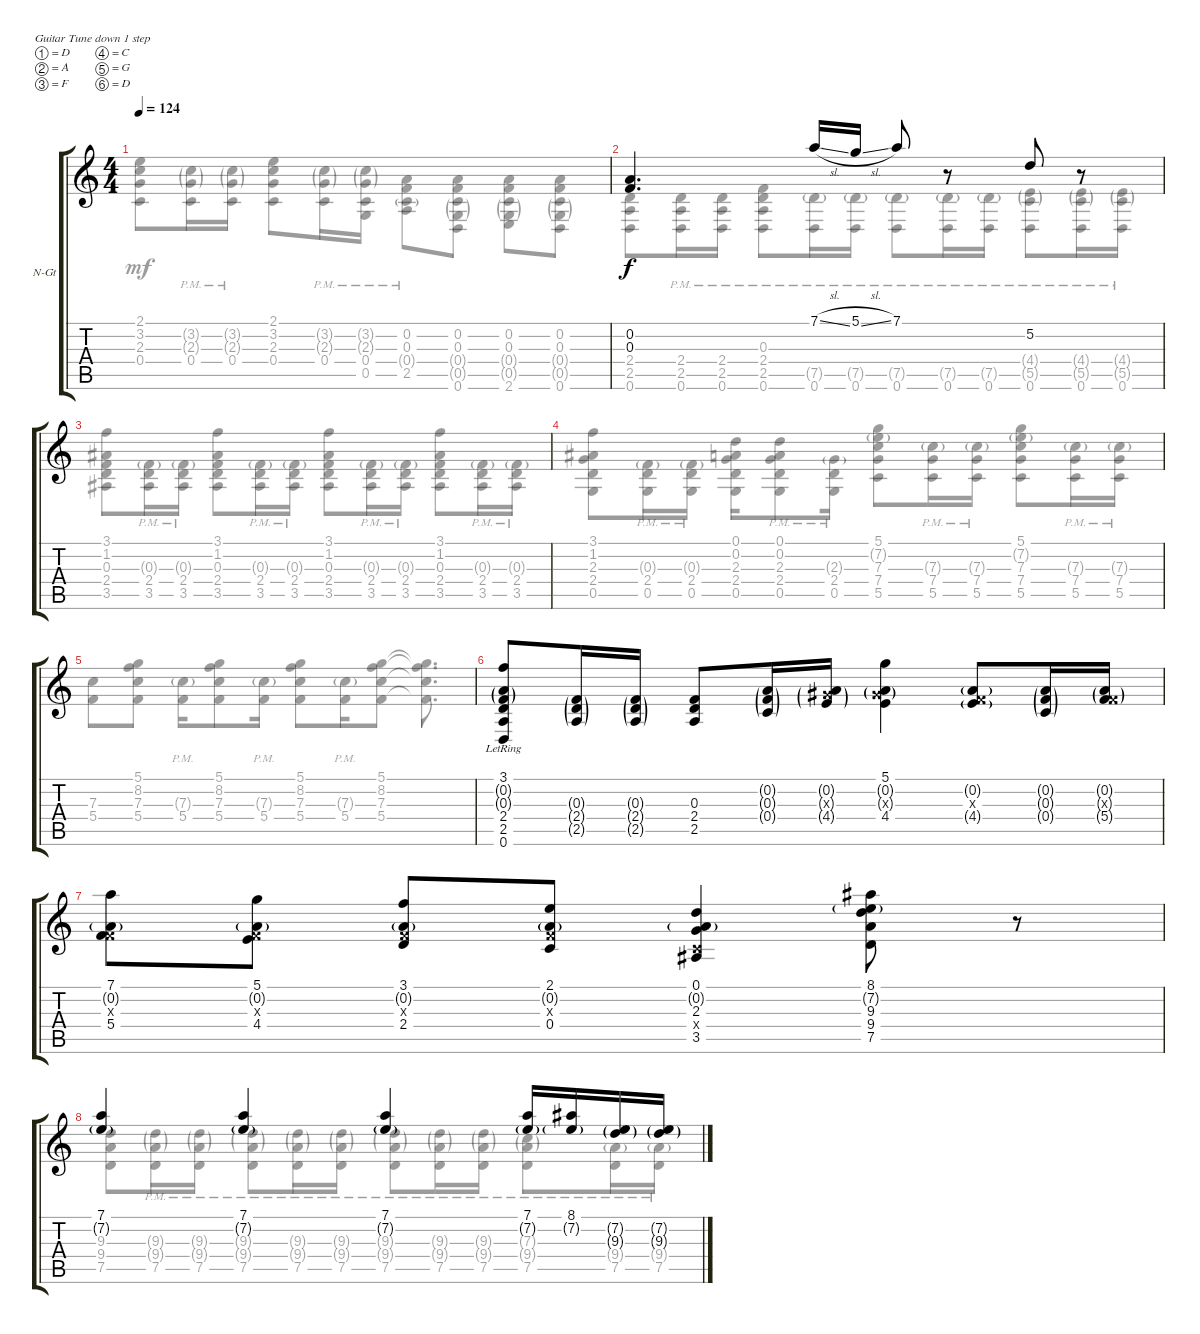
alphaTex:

\defaultSystemsLayout 4
\bracketExtendMode groupsimilarinstruments
\firstSystemTrackNameOrientation horizontal
\otherSystemsTrackNameOrientation horizontal
\track ("Nylon Guitar" "N-Gt") {instrument acousticguitarnylon}
\staff {score tabs}
\tuning (D4 A3 F3 C3 G2 D2)
\voice
\ts (4 4)
\tempo 124
\clef g2
\scale
0.511538
\ks c
|
\scale
0.559935 (0.3 0.2).4{d} 7.1{sl}.16 5.1{sl}.16 7.1.8 r.8 5.2.8 r.8 |
\scale
0.439876 |
\scale
0.564883 |
\scale
0.435794 |
\scale
0.576641 (3.1{lr} 0.2{g lr} 0.3{g lr} 2.4{lr} 2.5{lr} 0.6{lr}).8 (2.5{g} 2.4{g} 0.3{g}).16 (0.3{g} 2.4{g} 2.5{g}).16 (0.3 2.4 2.5).8 (0.2{g} 0.3{g} 0.4{g}).16 (3.3{g x} 0.2{g} 4.4{g}).16 (5.1 0.2{g} 3.3{g x} 4.4).4 (4.4{g} 0.3{x} 0.2{g}).8 (0.4{g} 0.3{g} 0.2{g}).16 (5.4{g} 0.2{g} 0.3{g x}).16 |
(7.1 0.2{g} 0.3{x} 5.4).8 (5.1 0.2{g} 0.3{x} 4.4).8 (3.1 0.2{g} 0.3{x} 2.4).8 (2.1 0.2{g} 0.3{x} 0.4).8 (0.1 0.2{g} 3.5 2.3 0.4{x}).4 (8.1 7.2{g} 9.3 7.5 9.4).8 r.8 |
\scale
0.541086 (7.1 7.2{g}).4 (7.1 7.2{g}).4 (7.1 7.2{g}).4 (7.1 7.2{g}).16 (8.1 7.2{g}).16 (7.2{g} 9.3{g}).16 (7.2{g} 9.3{g}).16
\voice
\clef g2
\ottava regular
\simile none
\scale
0.511538
\ks c
(0.4 2.3 3.2 2.1).8{dy mf} (0.4{pm} 2.3{g pm} 3.2{g}).16 (0.4{pm} 2.3{g pm} 3.2{g}).16 (0.4 2.3 3.2 2.1).8 (0.4{pm} 2.3{g pm} 3.2{g}).16 (0.4{pm} 2.3{g pm} 3.2{g} 0.5).16 (0.4{g pm} 2.5 0.3 0.2).8 (0.6 0.2 0.3 0.5{g} 0.4{g}).8 (2.6 0.2 0.3 0.5{g} 0.4{g}).8 (0.6 0.5{g} 0.4{g} 0.3 0.2).8 |
\scale
0.559935 (2.4 2.5 0.6).8 (0.6{pm} 2.5{pm} 2.4{pm}).16 (0.6{pm} 2.5{pm} 2.4{pm}).16 (0.6{pm} 2.5{pm} 2.4{pm} 0.3{pm}).8 (0.6{pm} 7.5{g pm}).16 (0.6{pm} 7.5{g pm}).16 (0.6{pm} 7.5{g pm}).8 (0.6{pm} 7.5{g pm}).16 (0.6{pm} 7.5{g pm}).16 (0.6{pm} 5.5{g pm} 4.4{g pm}).8 (0.6{pm} 5.5{g pm} 4.4{g pm}).16 (0.6{pm} 5.5{g pm} 4.4{g pm}).16 |
\scale
0.439876 (2.4 3.5 0.3 3.1 1.2).8 (3.5{pm} 2.4{pm} 0.3{g}).16 (3.5{pm} 2.4{pm} 0.3{g}).16 (2.4 3.5 0.3 3.1 1.2).8 (3.5{pm} 2.4{pm} 0.3{g}).16 (3.5{pm} 2.4{pm} 0.3{g}).16 (2.4 3.5 0.3 3.1 1.2).8 (3.5{pm} 2.4{pm} 0.3{g}).16 (3.5{pm} 2.4{pm} 0.3{g}).16 (2.4 3.5 0.3 3.1 1.2).8 (3.5{pm} 2.4{pm} 0.3{g}).16 (3.5{pm} 2.4{pm} 0.3{g}).16 |
\scale
0.564883 (2.4 0.5 2.3 3.1 1.2).8 (0.5{pm} 2.4{pm} 0.3{g}).16 (0.5{pm} 2.4{pm} 0.3{g}).16 (2.4 0.5 2.3 0.1 0.2).16 (0.5{pm} 2.4{pm} 2.3 0.2 0.1).8 (0.5{pm} 2.4{pm} 2.3{g}).16 (7.4 5.5 7.3 5.1 7.2{g}).8 (5.5{pm} 7.4{pm} 7.3{g}).16 (5.5{pm} 7.4{pm} 7.3{g}).16 (7.4 5.5 7.3 5.1 7.2{g}).8 (5.5{pm} 7.4{pm} 7.3{g}).16 (5.5{pm} 7.4{pm} 7.3{g}).16 |
\scale
0.435794 (5.4 7.3).8 (5.4 7.3 8.2 5.1).8 (5.4{pm} 7.3{g}).16 (5.1 8.2 7.3 5.4).8 (5.4{pm} 7.3{g}).16 (5.1 8.2 7.3 5.4).8 (5.4{pm} 7.3{g}).16 (5.1 8.2 7.3 5.4).8 (5.1{t} 8.2{t} 7.3{t} 5.4{t}).8{d} |
\scale
0.576641 |
|
\scale
0.541086 (7.5 9.4 9.3).8 (7.5{pm} 9.4{g pm} 9.3{g}).16 (7.5{pm} 9.4{g pm} 9.3{g}).16 (7.5{pm} 9.4{g pm} 9.3{g pm}).8 (7.5{pm} 9.4{g pm} 9.3{g}).16 (7.5{pm} 9.4{g pm} 9.3{g}).16 (7.5{pm} 9.4{g pm} 9.3{g pm}).8 (7.5{pm} 9.4{g pm} 9.3{g}).16 (7.5{pm} 9.4{g pm} 9.3{g}).16 (7.5{pm} 9.4{g pm} 7.3{g pm}).8 (7.5{pm} 9.4{g pm}).16 (7.5{pm} 9.4{g pm}).16
